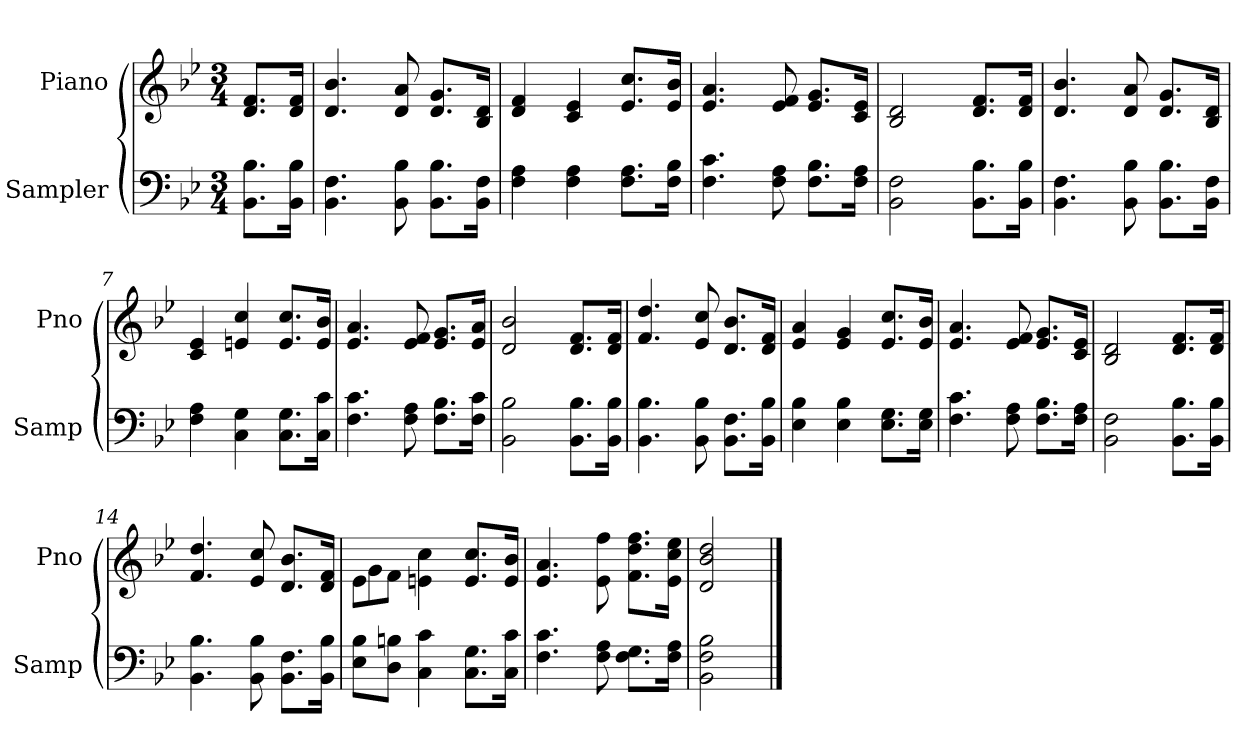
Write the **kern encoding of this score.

**kern	**kern
*part2	*part1
*staff2	*staff1
*I"Sampler	*I"Piano
*I'Samp	*I'Pno
*clefF4	*clefG2
*k[b-e-]	*k[b-e-]
*B-:	*B-:
*M3/4	*M3/4
=1	=1
8.BB-\ 8.B-\L	8.d/ 8.f/L
16BB-\ 16B-\Jk	16d/ 16f/Jk
=2	=2
4.BB- 4.F	4.d 4.b-
8BB- 8B-	8d 8a
8.BB-\ 8.B-\L	8.d/ 8.g/L
16BB-\ 16F\Jk	16B-/ 16d/Jk
=3	=3
4F 4A	4d 4f
4F 4A	4c 4e-
8.F\ 8.A\L	8.e-/ 8.cc/L
16F\ 16B-\Jk	16e-/ 16b-/Jk
=4	=4
4.F 4.c	4.e- 4.a
8F 8A	8e- 8f
8.F\ 8.B-\L	8.e-/ 8.g/L
16F\ 16A\Jk	16c/ 16e-/Jk
=5	=5
2BB- 2F	2B- 2d
8.BB-\ 8.B-\L	8.d/ 8.f/L
16BB-\ 16B-\Jk	16d/ 16f/Jk
=6	=6
4.BB- 4.F	4.d 4.b-
8BB- 8B-	8d 8a
8.BB-\ 8.B-\L	8.d/ 8.g/L
16BB-\ 16F\Jk	16B-/ 16d/Jk
=7	=7
4F 4A	4c 4e-
4C 4G	4en 4cc
8.C\ 8.G\L	8.e/ 8.cc/L
16C\ 16c\Jk	16e/ 16b-/Jk
=8	=8
4.F 4.c	4.e- 4.a
8F 8A	8e- 8f
8.F\ 8.B-\L	8.e-/ 8.g/L
16F\ 16c\Jk	16e-/ 16a/Jk
=9	=9
2BB- 2B-	2d 2b-
8.BB-\ 8.B-\L	8.d/ 8.f/L
16BB-\ 16B-\Jk	16d/ 16f/Jk
=10	=10
4.BB- 4.B-	4.f 4.dd
8BB- 8B-	8e- 8cc
8.BB-\ 8.F\L	8.d/ 8.b-/L
16BB-\ 16B-\Jk	16d/ 16f/Jk
=11	=11
4E- 4B-	4e- 4a
4E- 4B-	4e- 4g
8.E-\ 8.G\L	8.e-/ 8.cc/L
16E-\ 16G\Jk	16e-/ 16b-/Jk
=12	=12
4.F 4.c	4.e- 4.a
8F 8A	8e- 8f
8.F\ 8.B-\L	8.e-/ 8.g/L
16F\ 16A\Jk	16c/ 16e-/Jk
=13	=13
2BB- 2F	2B- 2d
8.BB-\ 8.B-\L	8.d/ 8.f/L
16BB-\ 16B-\Jk	16d/ 16f/Jk
=14	=14
4.BB- 4.B-	4.f 4.dd
8BB- 8B-	8e- 8cc
8.BB-\ 8.F\L	8.d/ 8.b-/L
16BB-\ 16B-\Jk	16d/ 16f/Jk
=15	=15
*	*^
8E-\ 8B-\L	8e-\L	4g
8D\ 8Bn\J	8f\J	.
4C 4c	4en\ 4cc\	2ryy
8.C\ 8.G\L	8.e/ 8.cc/L	.
16C\ 16c\Jk	16e/ 16b-/Jk	.
*	*v	*v
=16	=16
4.F 4.c	4.e- 4.a
8F 8A	8e- 8ff
8.F\ 8.G\L	8.f\ 8.dd\ 8.ff\L
16F\ 16A\Jk	16e-\ 16cc\ 16ee-\Jk
=17	=17
2BB- 2F 2B-	2d 2b- 2dd
==	==
*-	*-
